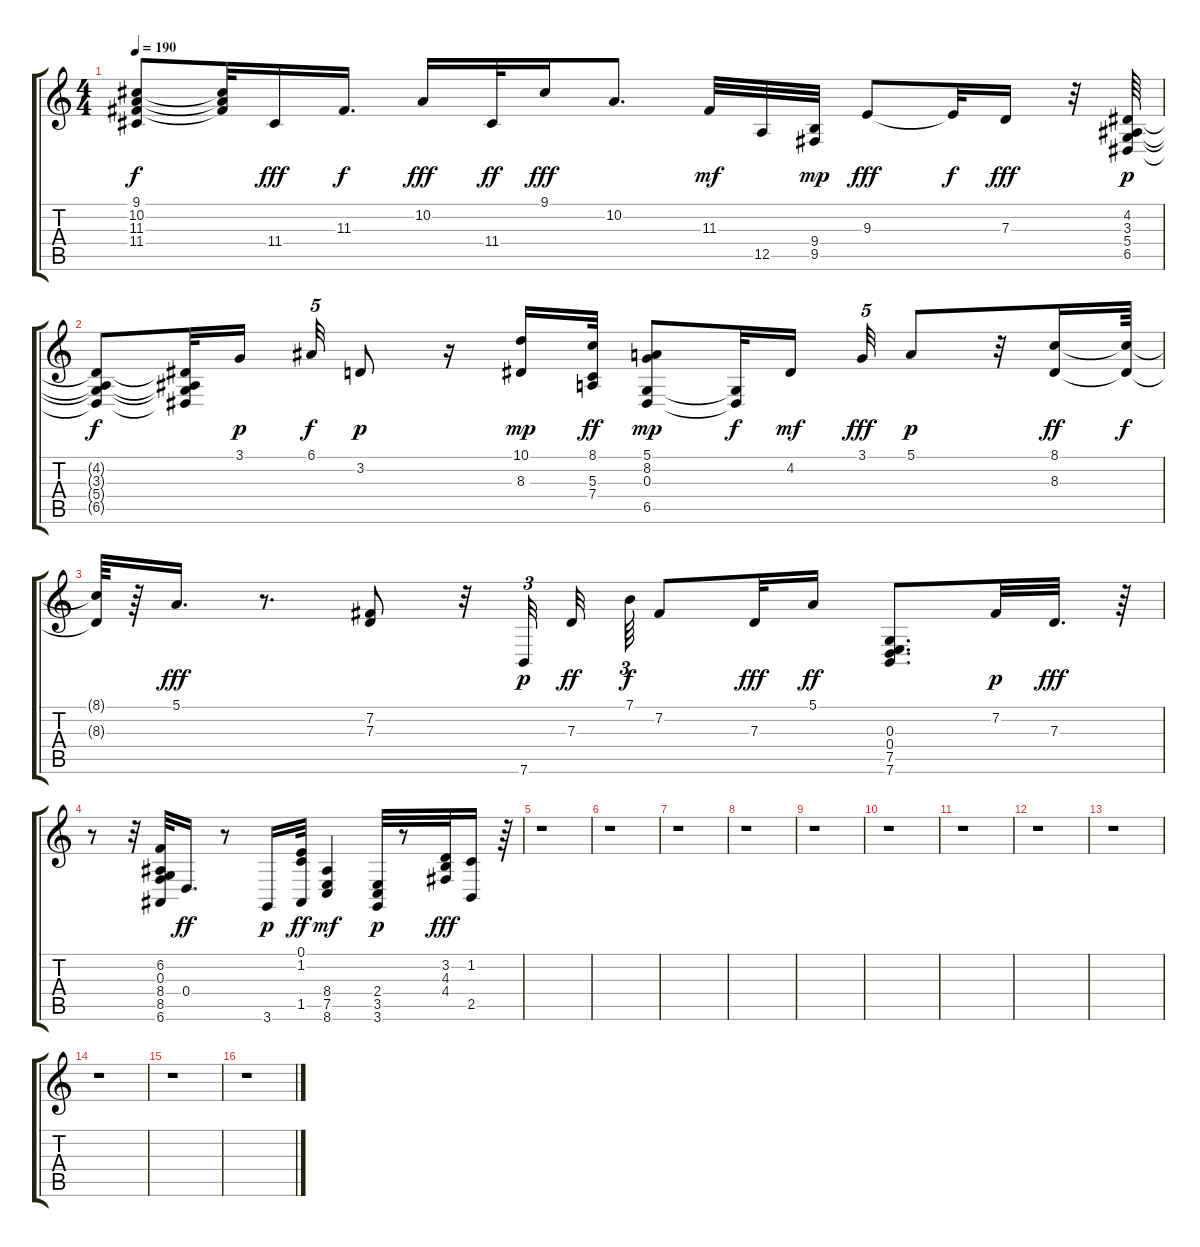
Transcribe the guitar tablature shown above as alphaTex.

\track "" {instrument acousticgrandpiano}
\staff {score tabs}
\tuning (E4 B3 G3 D3 A2 E2) {hide}
\ts (4 4)
\tempo 190
\clef g2
\ks c
(9.1{t} 10.2{t} 11.3{t} 11.4{t}).8{dy f} (9.1{t} 10.2{t} 11.3{t}).32 11.4.16{dy fff} 11.3.16{d dy f} 10.2.16{dy fff} 11.4.32{dy ff} 9.1.16{dy fff} 10.2.8{d} 11.3.32{dy mf} 12.5.32 (9.4 9.5).32{dy mp} 9.3.8{dy fff} 9.3{t}.32{dy f} 7.3.16{dy fff} r.32 (4.2 3.3 5.4 6.5).64{dy p} |
(4.2{t} 3.3{t} 5.4{t} 6.5{t}).8{dy f} (4.2{t} 3.3{t} 5.4{t} 6.5{t}).32 3.1.16{dy p} 6.1.32{tu (5 4) dy f} 3.2.8{dy p} r.16 (10.1 8.3).16{dy mp} (8.1 5.3 7.4).32{dy ff} (5.1 8.2 0.3 6.5).8{dy mp} (0.3{t} 6.5{t}).32{dy f} 4.2.16{dy mf} 3.1.32{tu (5 4) dy fff} 5.1.8{dy p} r.32 (8.1 8.3).16{dy ff} (8.1{t} 8.3{t}).64{dy f} |
(8.1{t} 8.3{t}).64 r.64 5.1.16{d dy fff} r.8{d} (7.2 7.3).8 r.32 7.6.32{tu (3 2) dy p} 7.3.32{dy ff} 7.1.64{tu (3 2) dy f} 7.2.8 7.3.32{dy fff} 5.1.16{dy ff} (0.3 0.4 7.5 7.6).8{d} 7.2.32{dy p} 7.3.32{d dy fff} r.64 |
r.8 r.32 (6.2 0.3 8.4 8.5 6.6).32 0.4.16{d dy ff} r.8 3.6.16{dy p} (0.1 1.2 1.5).32{dy ff} (8.4 7.5 8.6).4{dy mf} (2.4 3.5 3.6).32{dy p} r.8 (3.2 4.3 4.4).32{dy fff} (1.2 2.5).16 r.64 |
r.1 |
r.1 |
r.1 |
r.1 |
r.1 |
r.1 |
r.1 |
r.1 |
r.1 |
r.1 |
r.1 |
r.1
